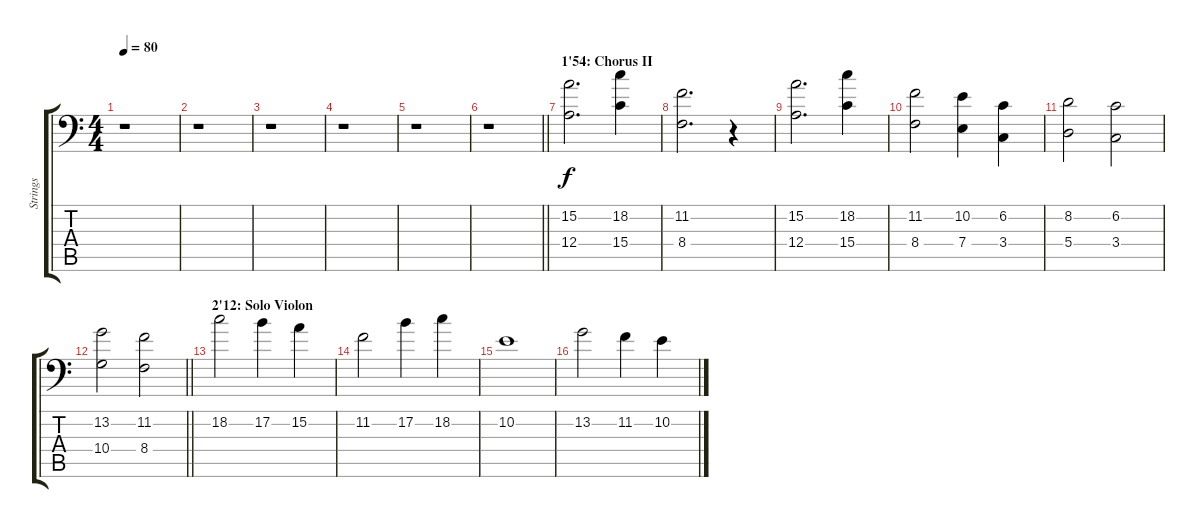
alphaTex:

\track ("Strings" "Strings") {instrument stringensemble1}
\staff {score tabs}
\tuning (B3 Gb3 D3 A2 E2 A1) {hide}
\ts (4 4)
\tempo 80
\clef f4
\ks c
r.1{dy f} |
r.1 |
r.1 |
r.1 |
r.1 |
\barLineRight lightlight
r.1 |
\section ("" "1'54: Chorus II")
(15.2 12.4).2{d volume 16} (18.2 15.4).4 |
(11.2 8.4).2{d} r.4 |
(15.2 12.4).2{d} (18.2 15.4).4 |
(11.2 8.4).2 (10.2 7.4).4 (6.2 3.4).4 |
(8.2 5.4).2 (6.2 3.4).2 |
\barLineRight lightlight
(13.2 10.4).2 (11.2 8.4).2 |
\section ("" "2'12: Solo Violon")
18.2.2 17.2.4 15.2.4 |
11.2.2 17.2.4 18.2.4 |
10.2.1 |
13.2.2 11.2.4 10.2.4
